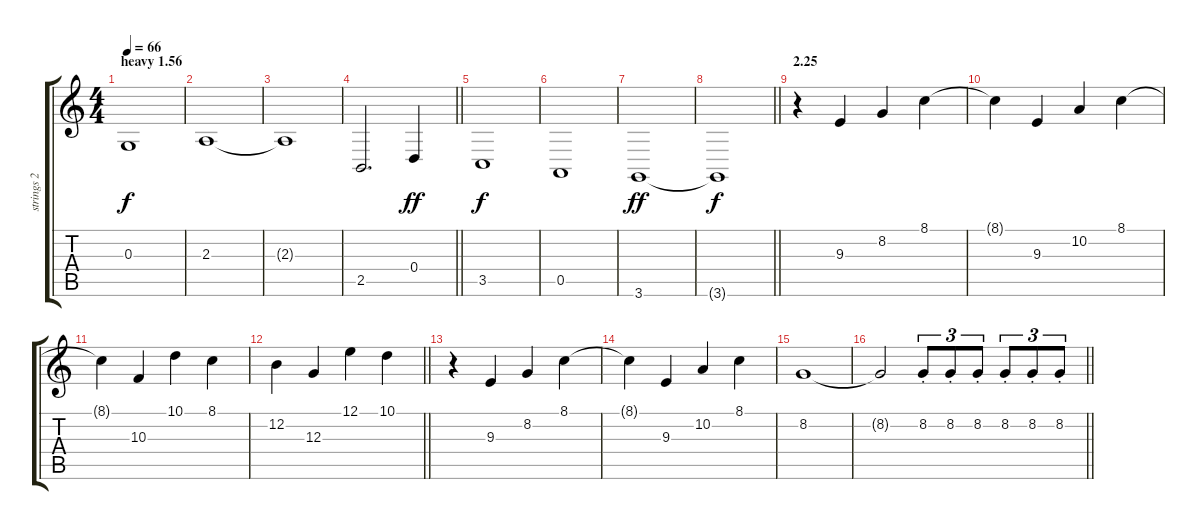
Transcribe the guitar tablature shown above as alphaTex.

\track ("strings 2" "strings 2") {instrument stringensemble1}
\staff {score tabs}
\tuning (E4 B3 G3 D3 A2 E2) {hide}
\ts (4 4)
\section ("" "heavy 1.56")
\tempo 66
\clef g2
\ks c
0.3.1{dy f} |
2.3.1 |
2.3{t}.1 |
\barLineRight lightlight
2.5.2{d} 0.4.4{dy ff} |
3.5.1{dy f} |
0.5.1 |
3.6.1{dy ff} |
\barLineRight lightlight
3.6{t}.1{dy f} |
\section ("" "2.25")
r.4 9.3.4 8.2.4 8.1.4 |
8.1{t}.4 9.3.4 10.2.4 8.1.4 |
8.1{t}.4 10.3.4 10.1.4 8.1.4 |
\barLineRight lightlight
12.2.4 12.3.4 12.1.4 10.1.4 |
r.4 9.3.4 8.2.4 8.1.4 |
8.1{t}.4 9.3.4 10.2.4 8.1.4 |
8.2.1 |
\barLineRight lightlight
8.2{t}.2 8.2{st}.8{tu (3 2)} 8.2{st}.8{tu (3 2)} 8.2{st}.8{tu (3 2)} 8.2{st}.8{tu (3 2)} 8.2{st}.8{tu (3 2)} 8.2{st}.8{tu (3 2)}
